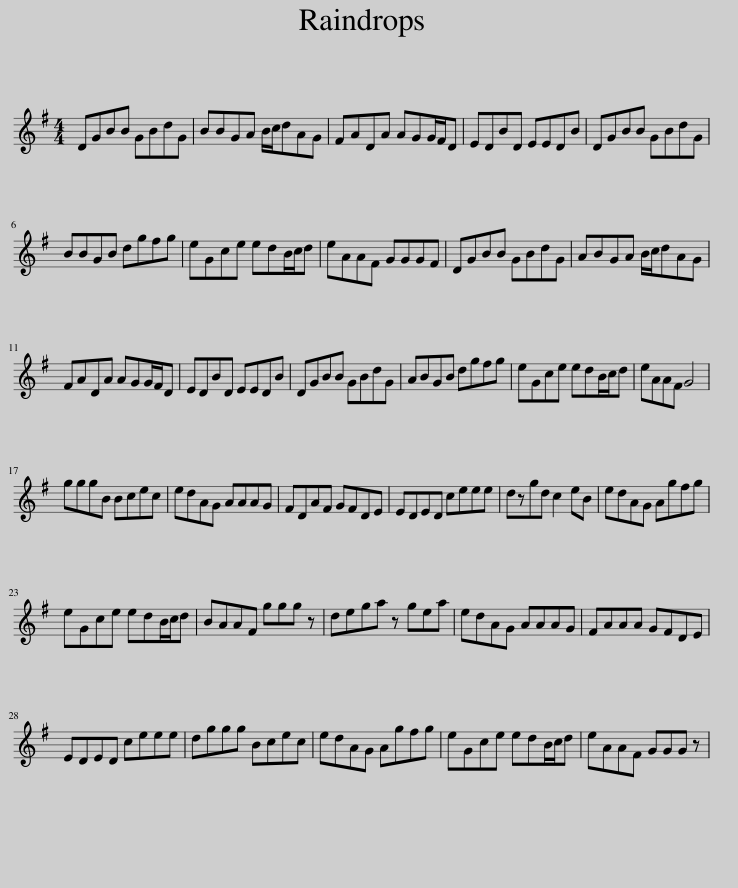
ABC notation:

X:1
L:1/8
M:4/4
I:linebreak $
K:G
V:1 treble
V:1
 DGBB GBdG | BBGA B/c/dAG | FADA AGG/F/D | EDBD EEDB | DGBB GBdG |$ %5
 BBGB dgfg | eGce edB/c/d | eAAF GGGF | DGBB GBdG | ABGA B/c/dAG |$ %10
 FADA AGG/F/D | EDBD EEDB | DGBB GBdG | ABGB dgfg | eGce edB/c/d | %15
 eAAF G4 |$ gggB Bcec | edAG AAAG | FDAF GFDE | EDED ceee | %20
 dzgd c2 eB | edAG Agfg |$ eGce edB/c/d | BAAF ggg z | dega z gea | %25
 edAG AAAG | FAAA GFDE |$ EDED ceee | dggg Bcec | edAG Agfg | %30
 eGce edB/c/d | eAAF GGG z | %32
